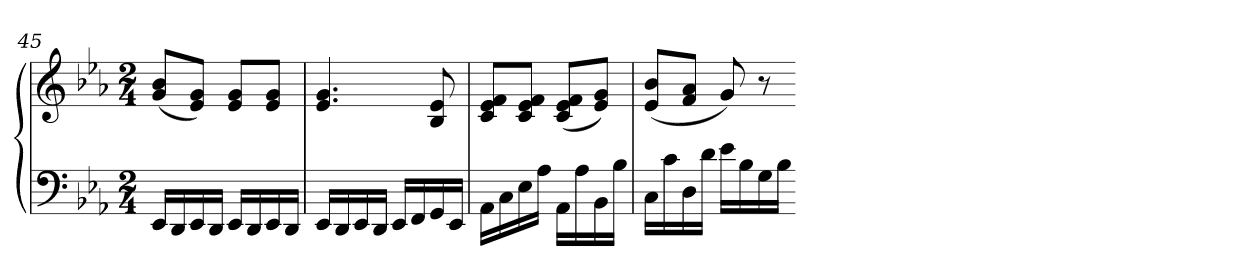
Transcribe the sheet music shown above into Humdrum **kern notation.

**kern	**kern
*part1	*part1
*staff2	*staff1
*clefF4	*clefG2
*k[b-e-a-]	*k[b-e-a-]
*E-:	*E-:
*M2/4	*M2/4
=45	=45
16EE-LL	(8g 8b-L
16DD	.
16EE-	8e- 8gJ)
16DDJJ	.
16EE-LL	8e- 8gL
16DD	.
16EE-	8e- 8gJ
16DDJJ	.
=46	=46
16EE-LL	4.e- 4.g
16DD	.
16EE-	.
16DDJJ	.
16EE-LL	.
16FF	.
16GG	8B- 8e-
16EE-JJ	.
=47	=47
16AA-LL	8c 8e- 8fL
16C	.
16E-	8c 8e- 8fJ
16A-JJ	.
16AA-LL	(8c 8e- 8fL
16A-	.
16BB-	8e- 8gJ)
16B-JJ	.
=48	=48
16CLL	(8e- 8b-L
16c	.
16D	8f 8a-J
16dJJ	.
16e-LL	8g)
16B-	.
16G	8r
16B-JJ	.
=-	=-
*-	*-
